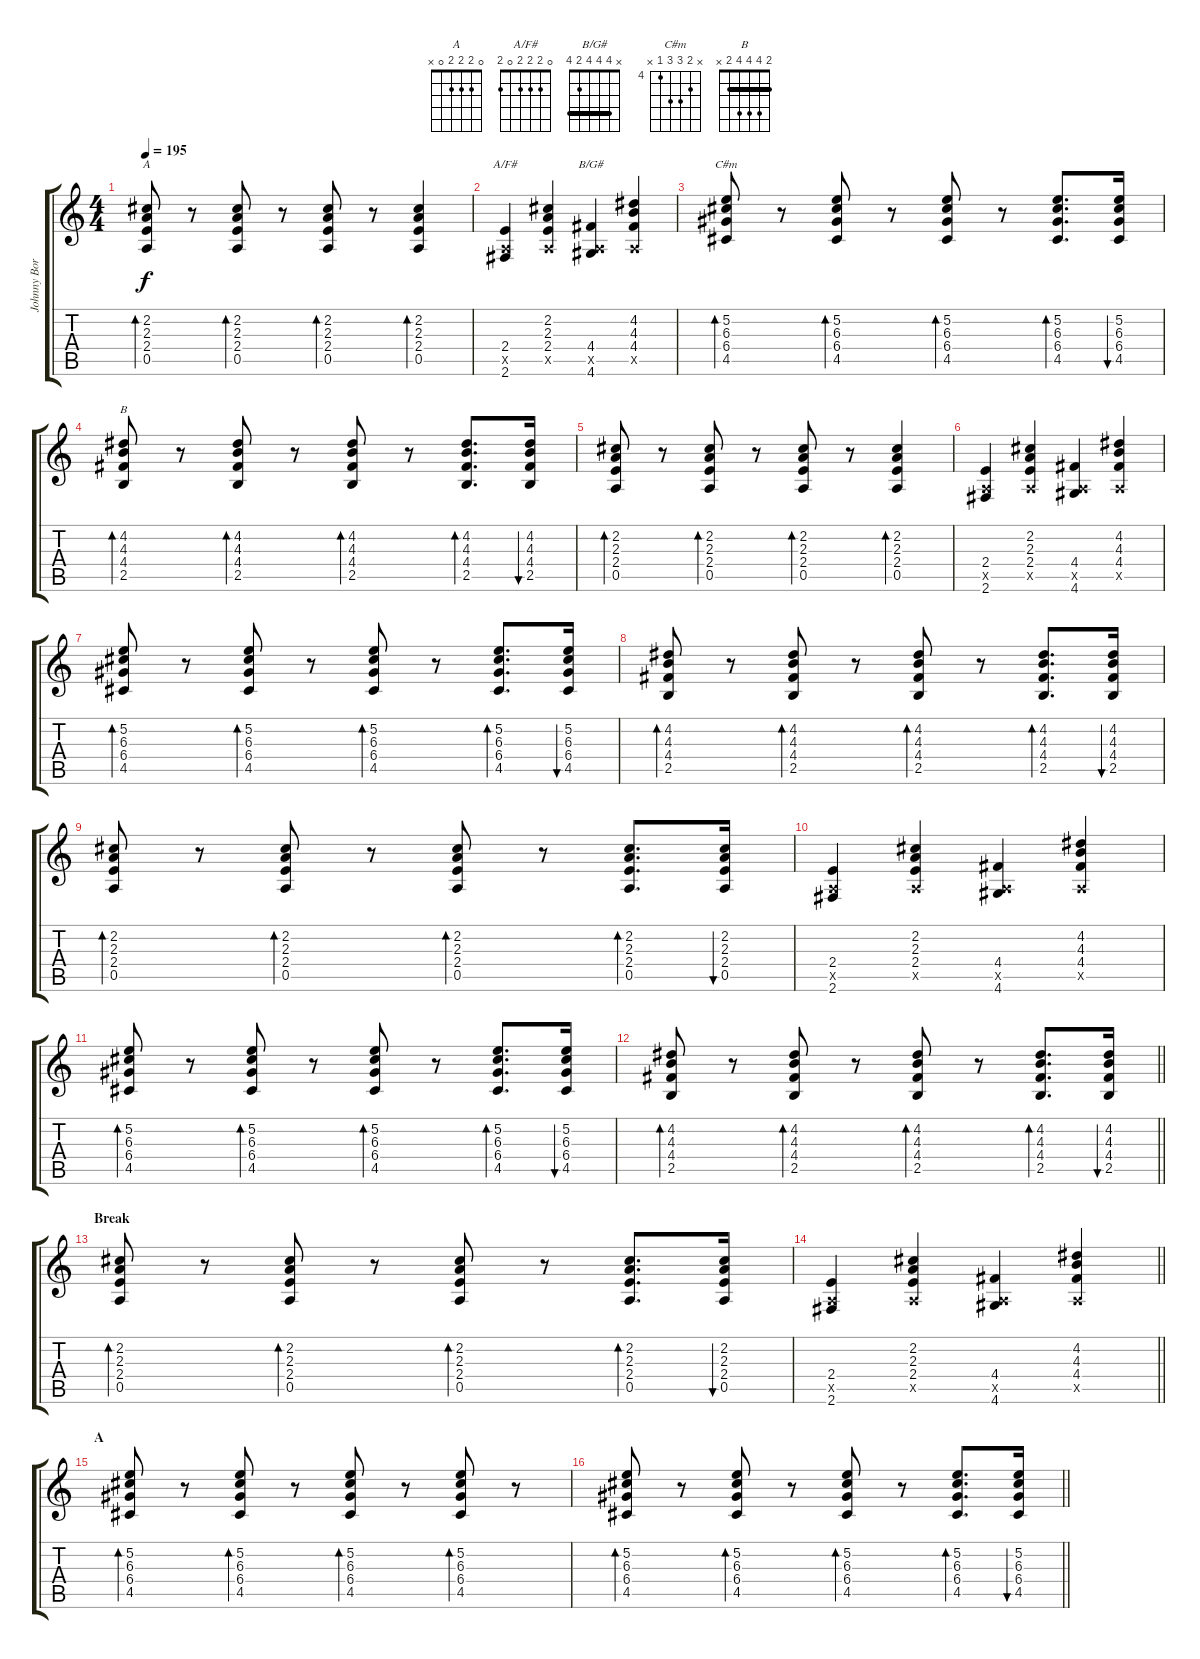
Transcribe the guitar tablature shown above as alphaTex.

\track ("Johnny Borell (vox, Guitar)" "Johnny Bor") {instrument acousticguitarsteel}
\staff {score tabs}
\tuning (E4 B3 G3 D3 A2 E2) {hide}
\chord ("A" 0 2 2 2 0 x)
\chord ("A/F#" 0 2 2 2 0 2)
\chord ("B/G#" x 4 4 4 2 4) {barre 4}
\chord ("C#m" x 5 6 6 4 x) {firstfret 4}
\chord ("B" 2 4 4 4 2 x) {barre 2}
\ts (4 4)
\tempo 195
\clef g2
\ks c
(2.2 2.3 2.4 0.5).8{bd 60 ch "A" dy f} r.8 (2.2 2.3 2.4 0.5).8{bd 60} r.8 (2.2 2.3 2.4 0.5).8{bd 60} r.8 (2.2 2.3 2.4 0.5).4{bd 60} |
(2.4 0.5{x} 2.6).4{ch "A/F#"} (2.2 2.3 2.4 0.5{x}).4 (4.4 0.5{x} 4.6).4{ch "B/G#"} (4.2 4.3 4.4 0.5{x}).4 |
(5.2 6.3 6.4 4.5).8{bd 30 ch "C#m"} r.8 (5.2 6.3 6.4 4.5).8{bd 30} r.8 (5.2 6.3 6.4 4.5).8{bd 30} r.8 (5.2 6.3 6.4 4.5).8{d bd 30} (5.2 6.3 6.4 4.5).16{bu 60} |
(4.2 4.3 4.4 2.5).8{bd 60 ch "B"} r.8 (4.2 4.3 4.4 2.5).8{bd 60} r.8 (4.2 4.3 4.4 2.5).8{bd 60} r.8 (4.2 4.3 4.4 2.5).8{d bd 60} (4.2 4.3 4.4 2.5).16{bu 60} |
(2.2 2.3 2.4 0.5).8{bd 60} r.8 (2.2 2.3 2.4 0.5).8{bd 60} r.8 (2.2 2.3 2.4 0.5).8{bd 60} r.8 (2.2 2.3 2.4 0.5).4{bd 60} |
(2.4 0.5{x} 2.6).4 (2.2 2.3 2.4 0.5{x}).4 (4.4 0.5{x} 4.6).4 (4.2 4.3 4.4 0.5{x}).4 |
(5.2 6.3 6.4 4.5).8{bd 30} r.8 (5.2 6.3 6.4 4.5).8{bd 30} r.8 (5.2 6.3 6.4 4.5).8{bd 30} r.8 (5.2 6.3 6.4 4.5).8{d bd 30} (5.2 6.3 6.4 4.5).16{bu 60} |
(4.2 4.3 4.4 2.5).8{bd 60} r.8 (4.2 4.3 4.4 2.5).8{bd 60} r.8 (4.2 4.3 4.4 2.5).8{bd 60} r.8 (4.2 4.3 4.4 2.5).8{d bd 60} (4.2 4.3 4.4 2.5).16{bu 60} |
(2.2 2.3 2.4 0.5).8{bd 60} r.8 (2.2 2.3 2.4 0.5).8{bd 60} r.8 (2.2 2.3 2.4 0.5).8{bd 60} r.8 (2.2 2.3 2.4 0.5).8{d bd 60} (2.2 2.3 2.4 0.5).16{bu 60} |
(2.4 0.5{x} 2.6).4 (2.2 2.3 2.4 0.5{x}).4 (4.4 0.5{x} 4.6).4 (4.2 4.3 4.4 0.5{x}).4 |
(5.2 6.3 6.4 4.5).8{bd 30} r.8 (5.2 6.3 6.4 4.5).8{bd 30} r.8 (5.2 6.3 6.4 4.5).8{bd 30} r.8 (5.2 6.3 6.4 4.5).8{d bd 30} (5.2 6.3 6.4 4.5).16{bu 60} |
\barLineRight lightlight
(4.2 4.3 4.4 2.5).8{bd 60} r.8 (4.2 4.3 4.4 2.5).8{bd 60} r.8 (4.2 4.3 4.4 2.5).8{bd 60} r.8 (4.2 4.3 4.4 2.5).8{d bd 60} (4.2 4.3 4.4 2.5).16{bu 60} |
\section ("" "Break")
(2.2 2.3 2.4 0.5).8{bd 60} r.8 (2.2 2.3 2.4 0.5).8{bd 60} r.8 (2.2 2.3 2.4 0.5).8{bd 60} r.8 (2.2 2.3 2.4 0.5).8{d bd 60} (2.2 2.3 2.4 0.5).16{bu 60} |
\barLineRight lightlight
(2.4 0.5{x} 2.6).4 (2.2 2.3 2.4 0.5{x}).4 (4.4 0.5{x} 4.6).4 (4.2 4.3 4.4 0.5{x}).4 |
\section ("" "A")
(5.2 6.3 6.4 4.5).8{bd 30} r.8 (5.2 6.3 6.4 4.5).8{bd 30} r.8 (5.2 6.3 6.4 4.5).8{bd 30} r.8 (5.2 6.3 6.4 4.5).8{bd 30} r.8 |
\barLineRight lightlight
(5.2 6.3 6.4 4.5).8{bd 30} r.8 (5.2 6.3 6.4 4.5).8{bd 30} r.8 (5.2 6.3 6.4 4.5).8{bd 30} r.8 (5.2 6.3 6.4 4.5).8{d bd 30} (5.2 6.3 6.4 4.5).16{bu 60}
